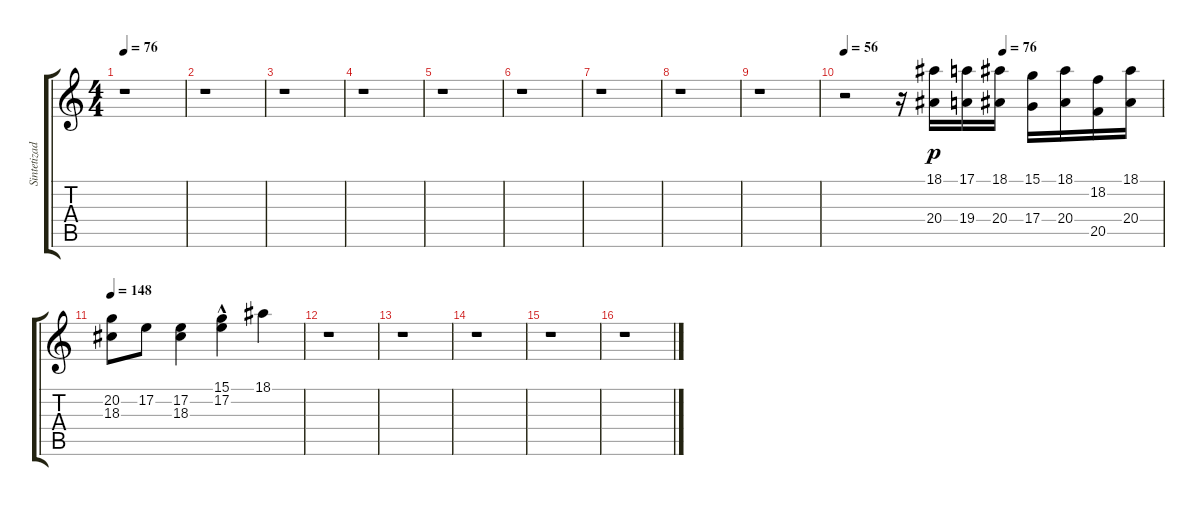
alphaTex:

\track ("Sintetizador" "Sintetizad") {instrument churchorgan}
\staff {score tabs}
\tuning (E4 B3 G3 D3 A2 E2) {hide}
\ts (4 4)
\tempo 76
\clef g2
\ks c
r.1{dy p instrument churchorgan} |
r.1 |
r.1 |
r.1 |
r.1 |
r.1 |
r.1 |
r.1 |
r.1 |
\tempo 56
\tempo (76 0.5)
r.2 r.16 (18.1 20.4).16 (17.1 19.4).16 (18.1 20.4).16 (15.1 17.4).16 (18.1 20.4).16 (18.2 20.5).16 (18.1 20.4).16 |
\tempo 148
(20.2 18.3).8 17.2.8 (17.2 18.3).4 (15.1{hac} 17.2{hac}).4 18.1.4 |
r.1 |
r.1 |
r.1 |
r.1 |
r.1
